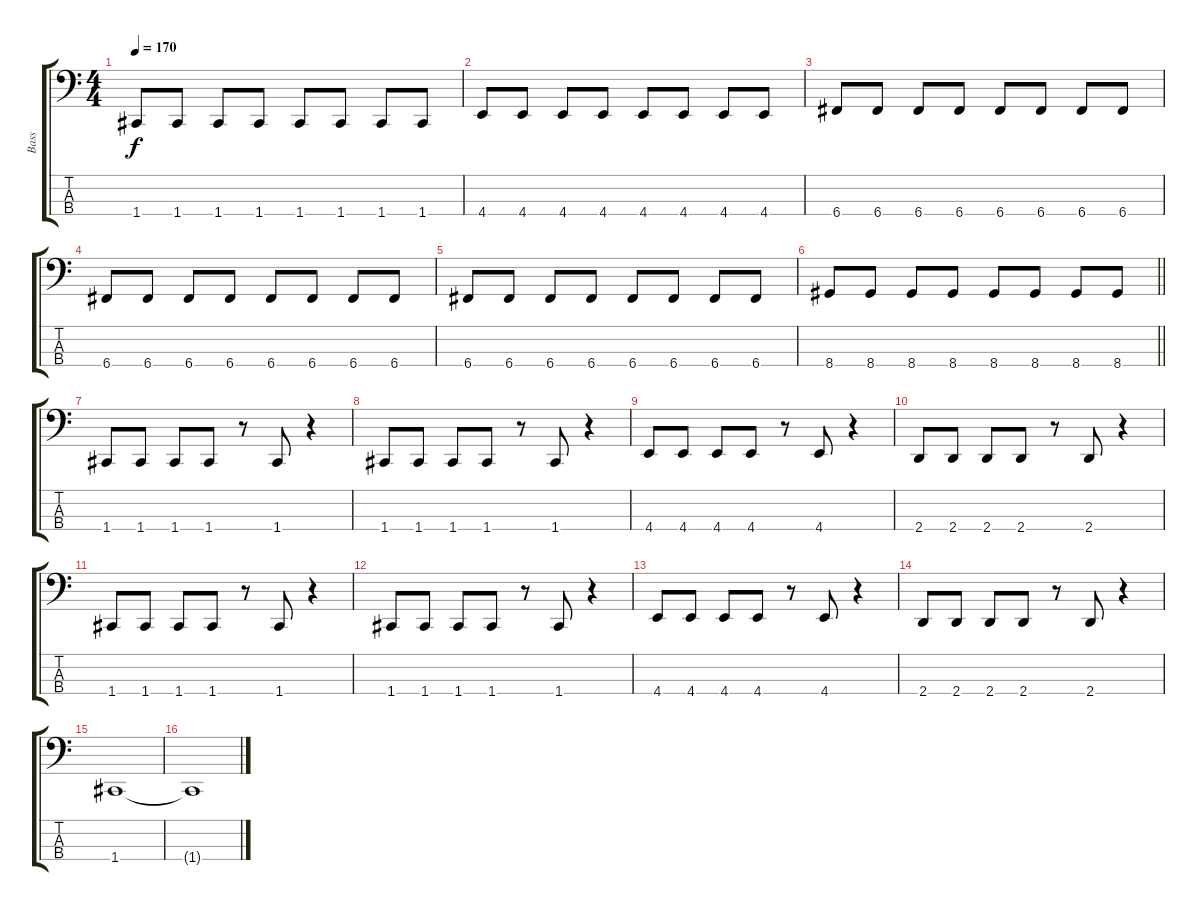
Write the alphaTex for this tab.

\track ("Bass" "Bass") {instrument electricbassfinger}
\staff {score tabs}
\tuning (F2 C2 G1 C1) {hide}
\ts (4 4)
\tempo 170
\clef f4
\ks c
1.4.8{dy f} 1.4.8 1.4.8 1.4.8 1.4.8 1.4.8 1.4.8 1.4.8 |
4.4.8 4.4.8 4.4.8 4.4.8 4.4.8 4.4.8 4.4.8 4.4.8 |
6.4.8 6.4.8 6.4.8 6.4.8 6.4.8 6.4.8 6.4.8 6.4.8 |
6.4.8 6.4.8 6.4.8 6.4.8 6.4.8 6.4.8 6.4.8 6.4.8 |
6.4.8 6.4.8 6.4.8 6.4.8 6.4.8 6.4.8 6.4.8 6.4.8 |
\barLineRight lightlight
8.4.8 8.4.8 8.4.8 8.4.8 8.4.8 8.4.8 8.4.8 8.4.8 |
1.4.8 1.4.8 1.4.8 1.4.8 r.8 1.4.8 r.4 |
1.4.8 1.4.8 1.4.8 1.4.8 r.8 1.4.8 r.4 |
4.4.8 4.4.8 4.4.8 4.4.8 r.8 4.4.8 r.4 |
2.4.8 2.4.8 2.4.8 2.4.8 r.8 2.4.8 r.4 |
1.4.8 1.4.8 1.4.8 1.4.8 r.8 1.4.8 r.4 |
1.4.8 1.4.8 1.4.8 1.4.8 r.8 1.4.8 r.4 |
4.4.8 4.4.8 4.4.8 4.4.8 r.8 4.4.8 r.4 |
2.4.8 2.4.8 2.4.8 2.4.8 r.8 2.4.8 r.4 |
1.4.1 |
1.4{t}.1
